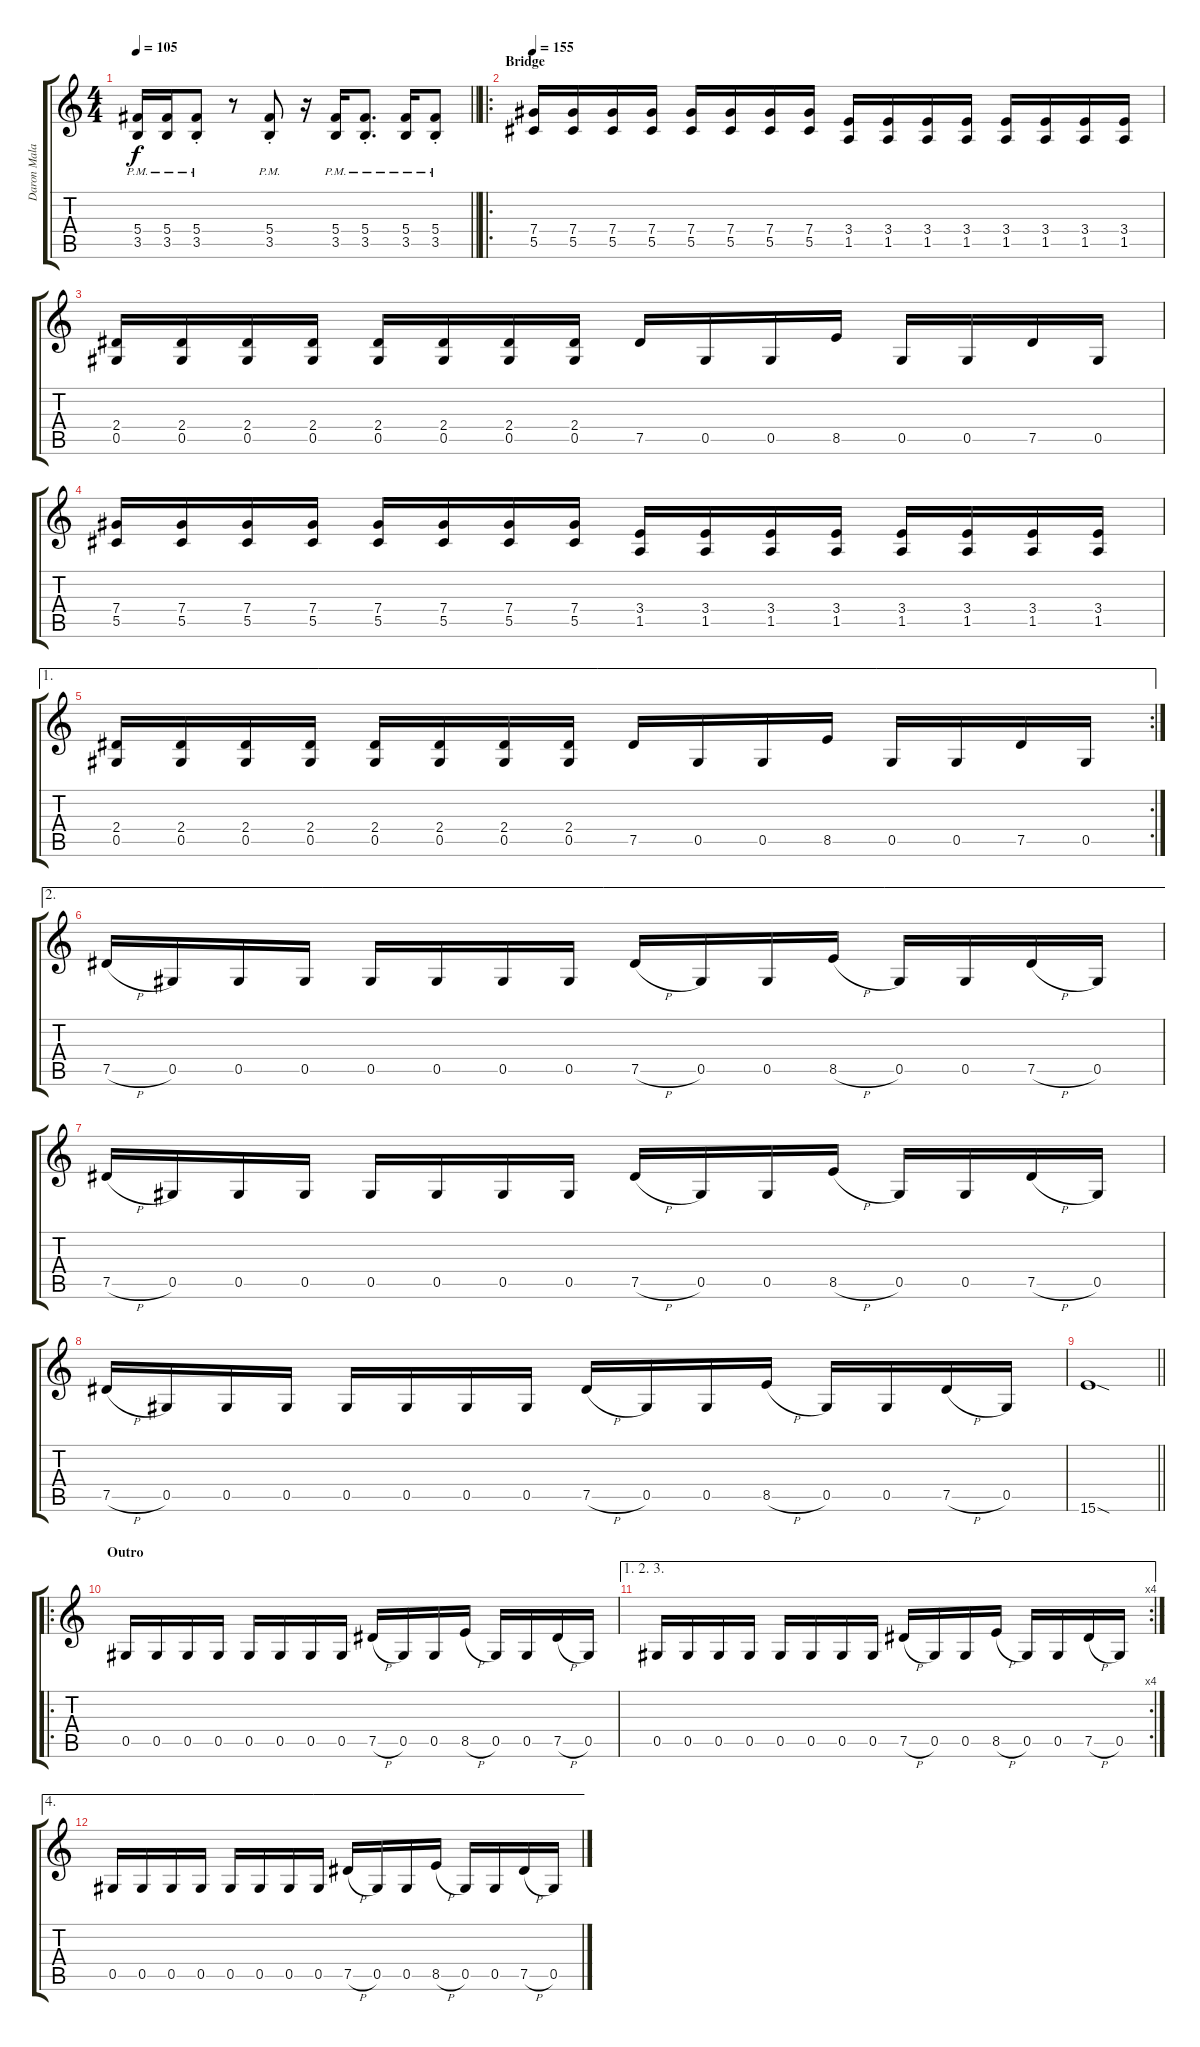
\track ("Daron Malakian" "Daron Mala") {instrument distortionguitar}
\staff {score tabs}
\tuning (Eb4 Bb3 Gb3 Db3 Ab2 Db2) {hide}
\ts (4 4)
\tempo 105
\clef g2
\barLineRight lightlight
\ks c
(5.4{pm} 3.5{pm}).16{dy f} (5.4{pm} 3.5{pm}).16 (5.4{pm st} 3.5{pm st}).8 r.8 (5.4{pm st} 3.5{pm st}).8 r.16 (5.4{pm} 3.5{pm}).16 (5.4{pm st} 3.5{pm st}).8{d} (5.4{pm} 3.5{pm}).16 (5.4{pm st} 3.5{pm st}).8 |
\ro
\section ("" "Bridge")
\tempo 155
(7.4 5.5).16 (7.4 5.5).16 (7.4 5.5).16 (7.4 5.5).16 (7.4 5.5).16 (7.4 5.5).16 (7.4 5.5).16 (7.4 5.5).16 (3.4 1.5).16 (3.4 1.5).16 (3.4 1.5).16 (3.4 1.5).16 (3.4 1.5).16 (3.4 1.5).16 (3.4 1.5).16 (3.4 1.5).16 |
(2.4 0.5).16 (2.4 0.5).16 (2.4 0.5).16 (2.4 0.5).16 (2.4 0.5).16 (2.4 0.5).16 (2.4 0.5).16 (2.4 0.5).16 7.5.16 0.5.16 0.5.16 8.5.16 0.5.16 0.5.16 7.5.16 0.5.16 |
(7.4 5.5).16 (7.4 5.5).16 (7.4 5.5).16 (7.4 5.5).16 (7.4 5.5).16 (7.4 5.5).16 (7.4 5.5).16 (7.4 5.5).16 (3.4 1.5).16 (3.4 1.5).16 (3.4 1.5).16 (3.4 1.5).16 (3.4 1.5).16 (3.4 1.5).16 (3.4 1.5).16 (3.4 1.5).16 |
\ae 1
\rc 2
(2.4 0.5).16 (2.4 0.5).16 (2.4 0.5).16 (2.4 0.5).16 (2.4 0.5).16 (2.4 0.5).16 (2.4 0.5).16 (2.4 0.5).16 7.5.16 0.5.16 0.5.16 8.5.16 0.5.16 0.5.16 7.5.16 0.5.16 |
\ae 2
7.5{h}.16 0.5.16 0.5.16 0.5.16 0.5.16 0.5.16 0.5.16 0.5.16 7.5{h}.16 0.5.16 0.5.16 8.5{h}.16 0.5.16 0.5.16 7.5{h}.16 0.5.16 |
7.5{h}.16 0.5.16 0.5.16 0.5.16 0.5.16 0.5.16 0.5.16 0.5.16 7.5{h}.16 0.5.16 0.5.16 8.5{h}.16 0.5.16 0.5.16 7.5{h}.16 0.5.16 |
7.5{h}.16 0.5.16 0.5.16 0.5.16 0.5.16 0.5.16 0.5.16 0.5.16 7.5{h}.16 0.5.16 0.5.16 8.5{h}.16 0.5.16 0.5.16 7.5{h}.16 0.5.16 |
\barLineRight lightlight
15.6{sod}.1 |
\ro
\section ("" "Outro")
0.5.16 0.5.16 0.5.16 0.5.16 0.5.16 0.5.16 0.5.16 0.5.16 7.5{h}.16 0.5.16 0.5.16 8.5{h}.16 0.5.16 0.5.16 7.5{h}.16 0.5.16 |
\ae (1 2 3)
\rc 4
0.5.16 0.5.16 0.5.16 0.5.16 0.5.16 0.5.16 0.5.16 0.5.16 7.5{h}.16 0.5.16 0.5.16 8.5{h}.16 0.5.16 0.5.16 7.5{h}.16 0.5.16 |
\ae 4
0.5.16 0.5.16 0.5.16 0.5.16 0.5.16 0.5.16 0.5.16 0.5.16 7.5{h}.16 0.5.16 0.5.16 8.5{h}.16 0.5.16 0.5.16 7.5{h}.16 0.5.16
